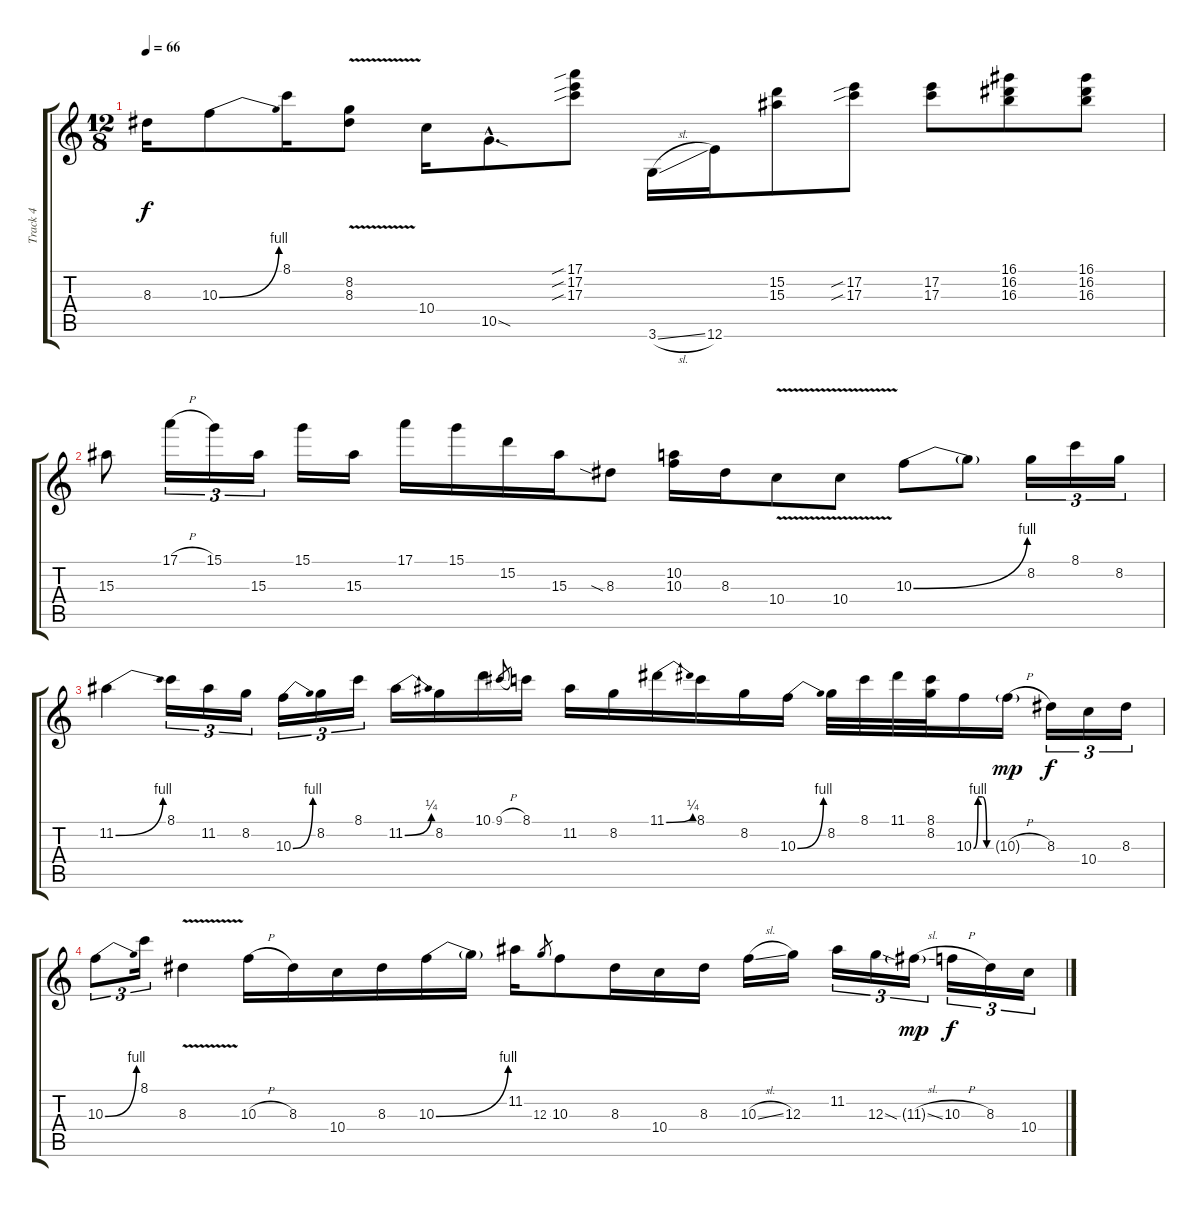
\track ("Track 4" "Track 4") {instrument overdrivenguitar}
\staff {score tabs}
\tuning (E4 B3 G3 D3 A2 E2) {hide}
\ts (12 8)
\tempo 66
\clef g2
\ks c
8.3.16{dy f} 10.3{be (bend 0 0 60 4)}.8 8.1.16 (8.2 8.3{v}).8 10.4.16 10.5{sod hac}.8{d} (17.1{sib} 17.2{sib} 17.3{sib}).8 3.6{sl}.16 12.6.16 (15.2 15.3).8 (17.2{sib} 17.3{sib}).8 (17.2 17.3).8 (16.1 16.2 16.3).8 (16.1 16.2 16.3).8 |
15.3.8 17.1{h}.16{tu (3 2)} 15.1.16{tu (3 2)} 15.3.16{tu (3 2)} 15.1.16 15.3.16 17.1.16 15.1.16 15.2.16 15.3.16 8.3{sia}.8 (10.2 10.3).16 8.3.16 10.4{v}.8 10.4{v}.8 10.3{be (bend 0 0 60 4)}.8 10.3{t}.8 8.2.16{tu (3 2)} 8.1.16{tu (3 2)} 8.2.16{tu (3 2)} |
11.2{be (bend 0 0 60 4)}.4 8.1.16{tu (3 2)} 11.2.16{tu (3 2)} 8.2.16{tu (3 2)} 10.3{be (bend 0 0 60 4)}.16{tu (3 2)} 8.2.16{tu (3 2)} 8.1.16{tu (3 2)} 11.2{be (bend 0 0 60 1)}.16 8.2.16 10.1.16 9.1{h}.8{gr} 8.1.16 11.2.16 8.2.16 11.1{be (bend 0 0 60 1)}.16 8.1.16 8.2.16 10.3{be (bend 0 0 60 4)}.16 8.2.32 8.1.32 11.1.32 (8.1 8.2).32 10.3{be (custom 0 0 15 4 30 4 45 0 60 0)}.16 10.3{h g}.16{dy mp} 8.3.16{tu (3 2) dy f} 10.4.16{tu (3 2)} 8.3.16{tu (3 2)} |
10.3{be (bend 0 0 60 4)}.8{tu (3 2)} 8.1.16{tu (3 2)} 8.3{v}.4 10.3{h}.16 8.3.16 10.4.16 8.3.16 10.3{be (bend 0 0 60 4)}.16 10.3{t}.16 11.2.16 12.3.8{gr} 10.3.8 8.3.16 10.4.16 8.3.16 10.3{sl}.16 12.3.16 11.2.16{tu (3 2)} 12.3{sod}.16{tu (3 2)} 11.3{sl g}.16{tu (3 2) dy mp} 10.3{h}.16{tu (3 2) dy f} 8.3.16{tu (3 2)} 10.4.16{tu (3 2)}
